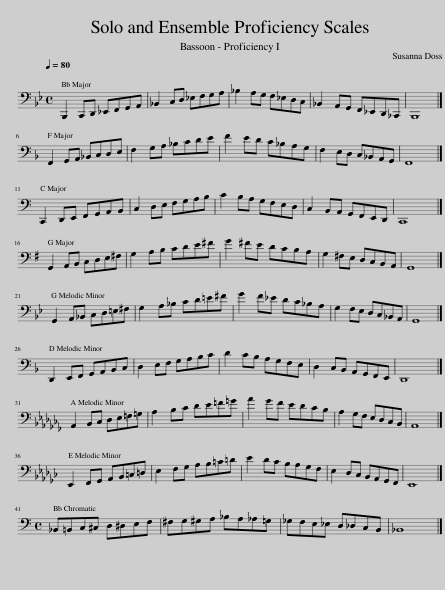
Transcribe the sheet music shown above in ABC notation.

X:1
%%score ( 1 2 )
L:1/8
Q:1/4=80
M:4/4
I:linebreak $
K:Bb
V:1 bass
V:2 bass
V:1
 B,,,2 C,,D,, _E,,F,,G,,A,, | _B,,2 C,D, _E,F,G,A, | _B,2 A,G, F,_E,D,C, | _B,,2 A,,G,, F,,_E,,D,,_C,, | x8 |]$ %5
[K:F] F,,2 G,,A,, _B,,C,D,E, | F,2 G,A, _B,CDE | F2 ED C_B,A,G, | F,2 E,D, C,_B,,A,,G,, | x8 |]$ %10
[K:C] C,,2 D,,E,, F,,G,,A,,B,, | C,2 D,E, F,G,A,B, | C2 B,A, G,F,E,D, | C,2 B,,A,, G,,F,,E,,D,, | x8 |]$ %15
[K:G] G,,2 A,,B,, C,D,E,^F, | G,2 A,B, CDE^F | G2 ^FE DCB,A, | G,2 ^F,E, D,C,B,,A,, | x8 |]$ %20
[K:Bb] G,,2 A,,_B,, C,D,=E,^F, | G,2 A,_B, CD=E^F | G2 F_E DC_B,A, | G,2 F,E, D,C,_B,,A,, | x8 |]$ %25
[K:F] D,,2 E,,F,, G,,A,,B,,C, | D,2 E,F, G,A,B,C | D2 CB, A,G,F,E, | D,2 C,B,, A,,G,,F,,E,, | x8 |]$ %30
[K:Cb] A,,2 B,,C, D,E,=F,=G, | A,2 B,C DE=F=G | A2 GF EDCB, | A,2 G,F, E,D,C,B,, | x8 |]$ %35
[K:Gb] E,,2 F,,G,, A,,B,,=C,=D, | E,2 F,G, A,B,=C=D | E2 DC B,A,G,F, | E,2 D,C, B,,A,,G,,F,, | x8 |]$ %40
[K:C][M:4/4] _B,,=B,,C,^C, D,^D,E,F, | ^F,G,^G,A, _B,A,_A,=G, | _G,F,E,_E, D,_D,C,B,, | x8 |] %44
V:2
 x8 | x8 | x8 | x8 | B,,,8 |]$ %5
[K:F] x8 | x8 | x8 | x8 | F,,8 |]$ %10
[K:C] x8 | x8 | x8 | x8 | C,,8 |]$ %15
[K:G] x8 | x8 | x8 | x8 | G,,8 |]$ %20
[K:Bb] x8 | x8 | x8 | x8 | G,,8 |]$ %25
[K:F] x8 | x8 | x8 | x8 | D,,8 |]$ %30
[K:Cb] x8 | x8 | x8 | x8 | A,,8 |]$ %35
[K:Gb] x8 | x8 | x8 | x8 | E,,8 |]$ %40
[K:C][M:4/4] x8 | x8 | x8 | _B,,8 |] %44
